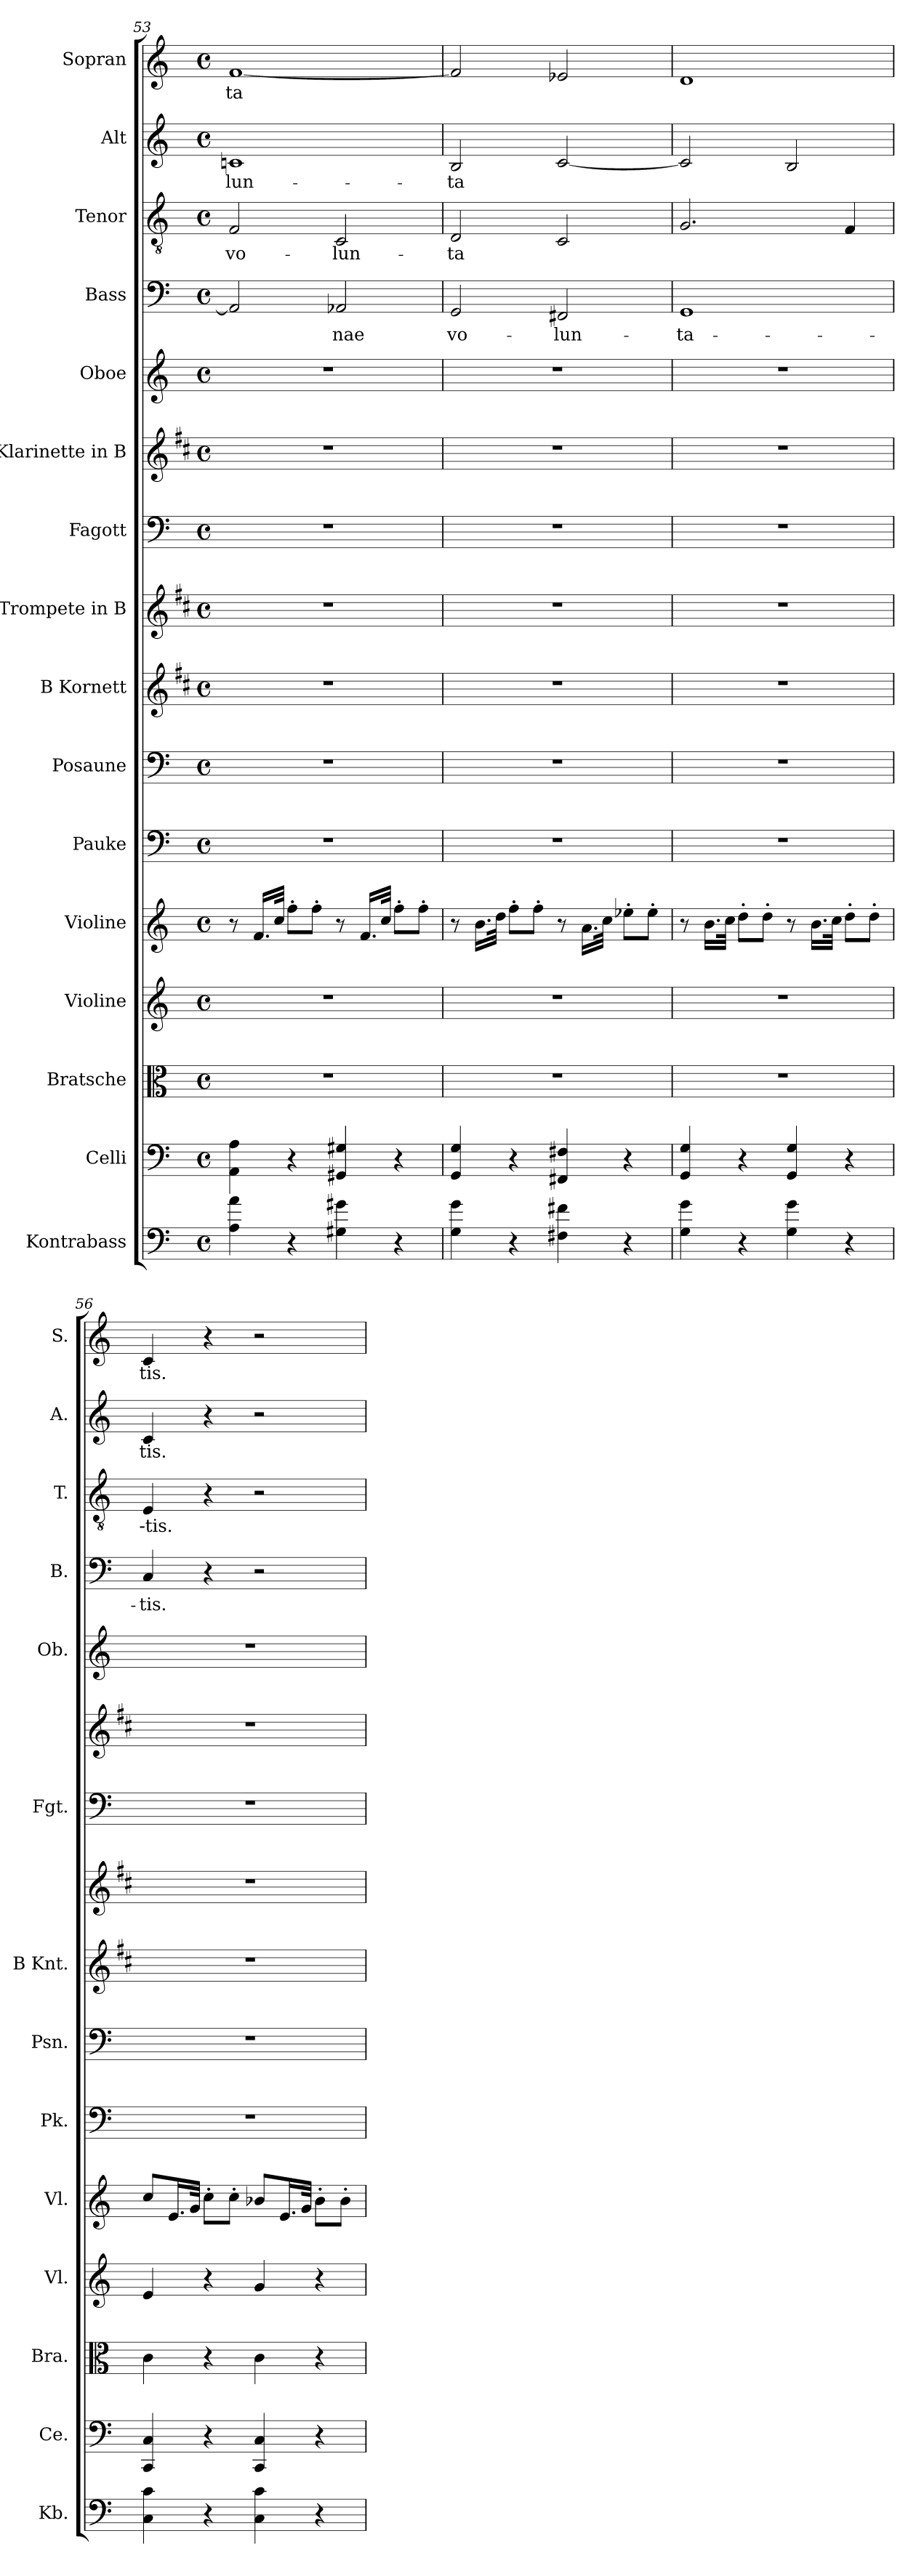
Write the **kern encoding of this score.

**kern	**kern	**kern	**kern	**kern	**kern	**kern	**kern	**kern	**kern	**kern	**kern	**kern	**text	**kern	**text	**kern	**text	**kern	**text
*part16	*part15	*part14	*part13	*part12	*part11	*part10	*part9	*part8	*part7	*part6	*part5	*part4	*part4	*part3	*part3	*part2	*part2	*part1	*part1
*staff16	*staff15	*staff14	*staff13	*staff12	*staff11	*staff10	*staff9	*staff8	*staff7	*staff6	*staff5	*staff4	*staff4	*staff3	*staff3	*staff2	*staff2	*staff1	*staff1
*I"Kontrabass	*I"Celli	*I"Bratsche	*I"Violine	*I"Violine	*I"Pauke	*I"Posaune	*I"B Kornett	*I"Trompete in B	*I"Fagott	*I"Klarinette in B	*I"Oboe	*I"Bass	*	*I"Tenor	*	*I"Alt	*	*I"Sopran	*
*I'Kb.	*I'Ce.	*I'Bra.	*I'Vl.	*I'Vl.	*I'Pk.	*I'Psn.	*I'B Knt.	*	*I'Fgt.	*	*I'Ob.	*I'B.	*	*I'T.	*	*I'A.	*	*I'S.	*
*clefF4	*clefF4	*clefC3	*clefG2	*clefG2	*clefF4	*clefF4	*clefG2	*clefG2	*clefF4	*clefG2	*clefG2	*clefF4	*	*clefGv2	*	*clefG2	*	*clefG2	*
*ITrd7c12	*	*	*	*	*	*	*ITrd1c2	*ITrd1c2	*	*ITrd1c2	*	*	*	*	*	*	*	*	*
*k[]	*k[]	*k[]	*k[]	*k[]	*k[]	*k[]	*k[]	*k[]	*k[]	*k[]	*k[]	*k[]	*	*k[]	*	*k[]	*	*k[]	*
*M4/4	*M4/4	*M4/4	*M4/4	*M4/4	*M4/4	*M4/4	*M4/4	*M4/4	*M4/4	*M4/4	*M4/4	*M4/4	*	*M4/4	*	*M4/4	*	*M4/4	*
*met(c)	*met(c)	*met(c)	*met(c)	*met(c)	*met(c)	*met(c)	*met(c)	*met(c)	*met(c)	*met(c)	*met(c)	*met(c)	*	*met(c)	*	*met(c)	*	*met(c)	*
=53	=53	=53	=53	=53	=53	=53	=53	=53	=53	=53	=53	=53	=53	=53	=53	=53	=53	=53	=53
!	!	!	!	!	!	!	!	!	!	!	!	!	!LO:LY:b	!	!LO:LY:b	!	!LO:LY:b	!	!LO:LY:b
4AA\ 4A\	4AA\ 4A\	1r	1r	8r	1r	1r	1r	1r	1r	1r	1r	2AA/]	---	2F/	vo-	1cn	-lun-	[1f	-ta-
.	.	.	.	16.f/LL	.	.	.	.	.	.	.	.	.	.	.	.	.	.	.
.	.	.	.	32cc/JJk	.	.	.	.	.	.	.	.	.	.	.	.	.	.	.
4r	4r	.	.	8ff'\L	.	.	.	.	.	.	.	.	.	.	.	.	.	.	.
.	.	.	.	8ff'\J	.	.	.	.	.	.	.	.	.	.	.	.	.	.	.
!	!	!	!	!	!	!	!	!	!	!	!	!	!LO:LY:b	!	!LO:LY:b	!	!	!	!
4GG#X\ 4G#X\	4GG#X/ 4G#X/	.	.	8r	.	.	.	.	.	.	.	2AA-X/	-nae	2C/	-lun-	.	.	.	.
.	.	.	.	16.f/LL	.	.	.	.	.	.	.	.	.	.	.	.	.	.	.
.	.	.	.	32cc/JJk	.	.	.	.	.	.	.	.	.	.	.	.	.	.	.
4r	4r	.	.	8ff'\L	.	.	.	.	.	.	.	.	.	.	.	.	.	.	.
.	.	.	.	8ff'\J	.	.	.	.	.	.	.	.	.	.	.	.	.	.	.
=54	=54	=54	=54	=54	=54	=54	=54	=54	=54	=54	=54	=54	=54	=54	=54	=54	=54	=54	=54
!	!	!	!	!	!	!	!	!	!	!	!	!	!LO:LY:b	!	!LO:LY:b	!	!LO:LY:b	!	!LO:LY:b
4GG\ 4G\	4GG/ 4G/	1r	1r	8r	1r	1r	1r	1r	1r	1r	1r	2GG/	vo-	2D/	-ta-	2B/	-ta-	2f/]	---
.	.	.	.	16.b\LL	.	.	.	.	.	.	.	.	.	.	.	.	.	.	.
.	.	.	.	32dd\JJk	.	.	.	.	.	.	.	.	.	.	.	.	.	.	.
4r	4r	.	.	8ff'\L	.	.	.	.	.	.	.	.	.	.	.	.	.	.	.
.	.	.	.	8ff'\J	.	.	.	.	.	.	.	.	.	.	.	.	.	.	.
!	!	!	!	!	!	!	!	!	!	!	!	!	!LO:LY:b	!	!LO:LY:b	!	!	!	!LO:LY:b
4FF#X\ 4F#X\	4FF#X/ 4F#X/	.	.	8r	.	.	.	.	.	.	.	2FF#X/	-lun-	2C/	--	[2c/	.	2e-X/	--
.	.	.	.	16.a\LL	.	.	.	.	.	.	.	.	.	.	.	.	.	.	.
.	.	.	.	32cc\JJk	.	.	.	.	.	.	.	.	.	.	.	.	.	.	.
4r	4r	.	.	8ee-X'\L	.	.	.	.	.	.	.	.	.	.	.	.	.	.	.
.	.	.	.	8ee-'\J	.	.	.	.	.	.	.	.	.	.	.	.	.	.	.
=55	=55	=55	=55	=55	=55	=55	=55	=55	=55	=55	=55	=55	=55	=55	=55	=55	=55	=55	=55
!	!	!	!	!	!	!	!	!	!	!	!	!	!LO:LY:b	!	!LO:LY:b	!	!LO:LY:b	!	!LO:LY:b
4GG\ 4G\	4GG/ 4G/	1r	1r	8r	1r	1r	1r	1r	1r	1r	1r	1GG	-ta-	2.G/	--	2c/]	---	1d	--
.	.	.	.	16.b\LL	.	.	.	.	.	.	.	.	.	.	.	.	.	.	.
.	.	.	.	32cc\JJk	.	.	.	.	.	.	.	.	.	.	.	.	.	.	.
4r	4r	.	.	8dd'\L	.	.	.	.	.	.	.	.	.	.	.	.	.	.	.
.	.	.	.	8dd'\J	.	.	.	.	.	.	.	.	.	.	.	.	.	.	.
!	!	!	!	!	!	!	!	!	!	!	!	!	!	!	!	!	!LO:LY:b	!	!
4GG\ 4G\	4GG/ 4G/	.	.	8r	.	.	.	.	.	.	.	.	.	.	.	2B/	--	.	.
.	.	.	.	16.b\LL	.	.	.	.	.	.	.	.	.	.	.	.	.	.	.
.	.	.	.	32cc\JJk	.	.	.	.	.	.	.	.	.	.	.	.	.	.	.
!	!	!	!	!	!	!	!	!	!	!	!	!	!	!	!LO:LY:b	!	!	!	!
4r	4r	.	.	8dd'\L	.	.	.	.	.	.	.	.	.	4F/	---	.	.	.	.
.	.	.	.	8dd'\J	.	.	.	.	.	.	.	.	.	.	.	.	.	.	.
!!LO:LB:g=z
=56	=56	=56	=56	=56	=56	=56	=56	=56	=56	=56	=56	=56	=56	=56	=56	=56	=56	=56	=56
!	!	!	!	!	!	!	!	!	!	!	!	!	!LO:LY:b	!	!LO:LY:b	!	!LO:LY:b	!	!LO:LY:b
4CC\ 4C\	4CC/ 4C/	4c\	4e/	8cc/L	1r	1r	1r	1r	1r	1r	1r	4C/	-tis.	4E/	--tis.-	4c/	-tis.	4c/	-tis.
.	.	.	.	16.e/L	.	.	.	.	.	.	.	.	.	.	.	.	.	.	.
.	.	.	.	32g/JJk	.	.	.	.	.	.	.	.	.	.	.	.	.	.	.
4r	4r	4r	4r	8cc'\L	.	.	.	.	.	.	.	4r	.	4r	.	4r	.	4r	.
.	.	.	.	8cc'\J	.	.	.	.	.	.	.	.	.	.	.	.	.	.	.
4CC\ 4C\	4CC/ 4C/	4c\	4g/	8b-X/L	.	.	.	.	.	.	.	2r	.	2r	.	2r	.	2r	.
.	.	.	.	16.e/L	.	.	.	.	.	.	.	.	.	.	.	.	.	.	.
.	.	.	.	32g/JJk	.	.	.	.	.	.	.	.	.	.	.	.	.	.	.
4r	4r	4r	4r	8b-'\L	.	.	.	.	.	.	.	.	.	.	.	.	.	.	.
.	.	.	.	8b-'\J	.	.	.	.	.	.	.	.	.	.	.	.	.	.	.
=	=	=	=	=	=	=	=	=	=	=	=	=	=	=	=	=	=	=	=
*-	*-	*-	*-	*-	*-	*-	*-	*-	*-	*-	*-	*-	*-	*-	*-	*-	*-	*-	*-
